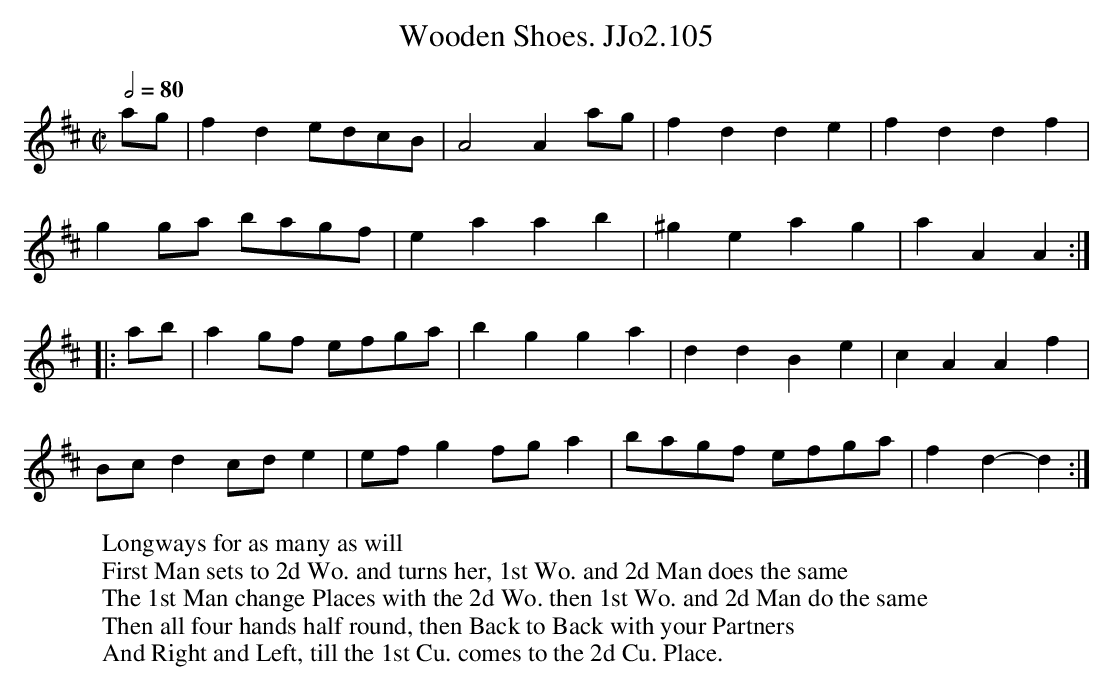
X:1
T:Wooden Shoes. JJo2.105
W:Longways for as many as will
M:C|
L:1/4
Q:1/2=80
K:D
a/g/ | fd e/d/c/B/| A2Aa/g/ | fdde | fddf |
g g/a/ b/a/g/f/ | eaab | ^geag | aAA :|
|: a/b/ | a g/f/ e/f/g/a/ | bgga | ddBe | cAAf |
B/c/d c/d/e | e/f/g f/g/a | b/a/g/f/ e/f/g/a/ | fd-d :|
W:First Man sets to 2d Wo. and turns her, 1st Wo. and 2d Man does the same
W:The 1st Man change Places with the 2d Wo. then 1st Wo. and 2d Man do the same
W:Then all four hands half round, then Back to Back with your Partners
W:And Right and Left, till the 1st Cu. comes to the 2d Cu. Place.
